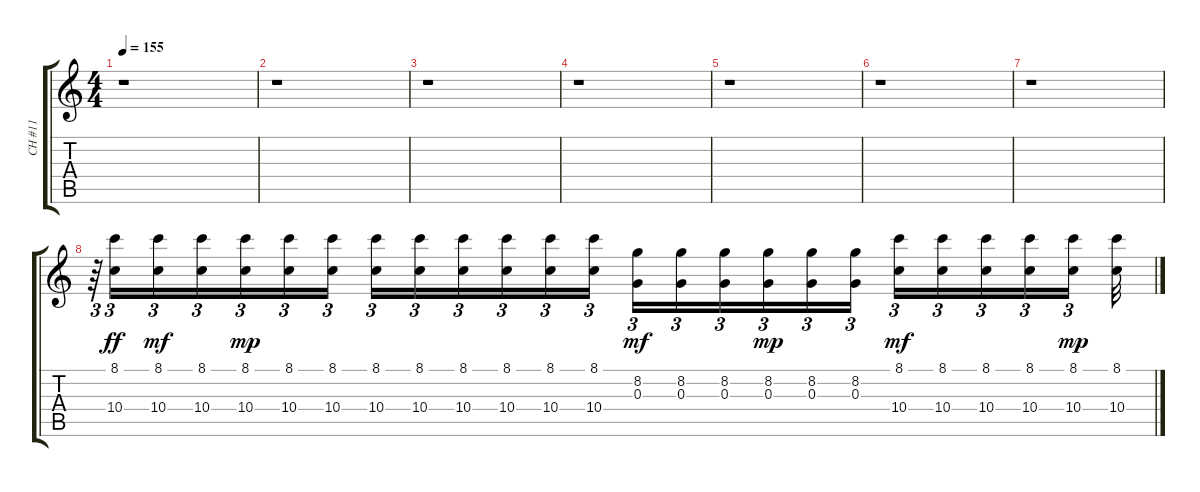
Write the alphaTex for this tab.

\track ("CH #11" "CH #11") {instrument acousticguitarnylon}
\staff {score tabs}
\tuning (E4 B3 G3 D3 A2 E2) {hide}
\ts (4 4)
\tempo 155
\clef g2
\ks c
r.1{dy f} |
r.1 |
r.1 |
r.1 |
r.1 |
r.1 |
r.1 |
r.64{tu (3 2)} (8.1 10.4).16{tu (3 2) dy ff volume 14 balance 8 instrument acousticguitarnylon} (8.1 10.4).16{tu (3 2) dy mf} (8.1 10.4).16{tu (3 2)} (8.1 10.4).16{tu (3 2) dy mp} (8.1 10.4).16{tu (3 2)} (8.1 10.4).16{tu (3 2)} (8.1 10.4).16{tu (3 2)} (8.1 10.4).16{tu (3 2)} (8.1 10.4).16{tu (3 2)} (8.1 10.4).16{tu (3 2)} (8.1 10.4).16{tu (3 2)} (8.1 10.4).16{tu (3 2)} (8.2 0.3).16{tu (3 2) dy mf} (8.2 0.3).16{tu (3 2)} (8.2 0.3).16{tu (3 2)} (8.2 0.3).16{tu (3 2) dy mp} (8.2 0.3).16{tu (3 2)} (8.2 0.3).16{tu (3 2)} (8.1 10.4).16{tu (3 2) dy mf} (8.1 10.4).16{tu (3 2)} (8.1 10.4).16{tu (3 2)} (8.1 10.4).16{tu (3 2)} (8.1 10.4).16{tu (3 2) dy mp} (8.1 10.4).32
